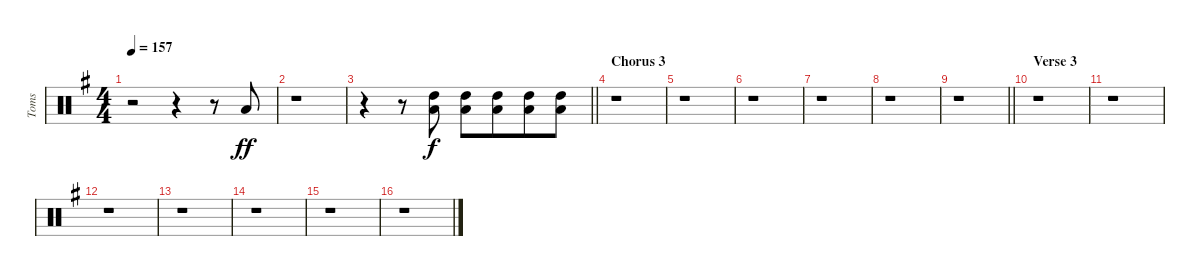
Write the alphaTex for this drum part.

\track ("Toms" "Toms") {instrument percussion}
\staff {score}
\articulation defaults
\ts (4 4)
\tempo 157
\clef neutral
\ks g
r.2{dy ppp} r.4 r.8 "Low Tom (hit)".8{dy ff} |
r.1 |
\barLineRight lightlight
r.4{beam merge} r.8 ("Low Tom (hit)" "High Tom (hit)").8{dy f} ("High Tom (hit)" "Low Tom (hit)").8 ("High Tom (hit)" "Low Tom (hit)").8{beam merge} ("High Tom (hit)" "Low Tom (hit)").8 ("High Tom (hit)" "Low Tom (hit)").8 |
\section ("" "Chorus 3")
r.1 |
r.1 |
r.1 |
r.1 |
r.1 |
\barLineRight lightlight
r.1 |
\section ("" "Verse 3")
r.1 |
r.1 |
r.1 |
r.1 |
r.1 |
r.1 |
r.1
